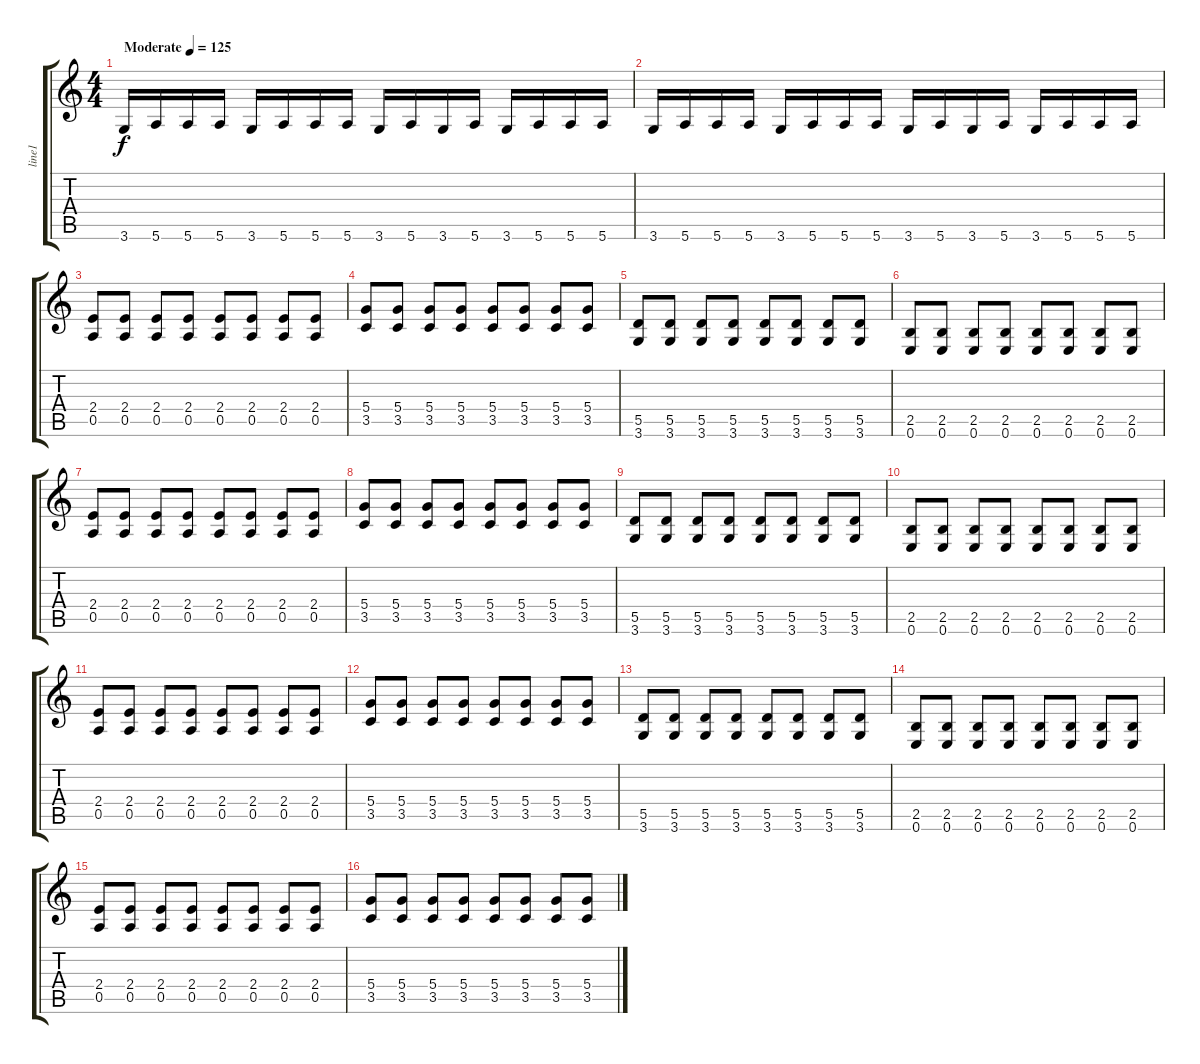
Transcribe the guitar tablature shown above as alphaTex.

\track ("line1" "line1") {instrument distortionguitar}
\staff {score tabs}
\tuning (E4 B3 G3 D3 A2 E2) {hide}
\ts (4 4)
\tempo (125 "Moderate")
\clef g2
\ks c
3.6.16{dy f instrument distortionguitar} 5.6.16 5.6.16 5.6.16 3.6.16 5.6.16 5.6.16 5.6.16 3.6.16 5.6.16 3.6.16 5.6.16 3.6.16 5.6.16 5.6.16 5.6.16 |
3.6.16 5.6.16 5.6.16 5.6.16 3.6.16 5.6.16 5.6.16 5.6.16 3.6.16 5.6.16 3.6.16 5.6.16 3.6.16 5.6.16 5.6.16 5.6.16 |
(2.4 0.5).8 (2.4 0.5).8 (2.4 0.5).8 (2.4 0.5).8 (2.4 0.5).8 (2.4 0.5).8 (2.4 0.5).8 (2.4 0.5).8 |
(5.4 3.5).8 (5.4 3.5).8 (5.4 3.5).8 (5.4 3.5).8 (5.4 3.5).8 (5.4 3.5).8 (5.4 3.5).8 (5.4 3.5).8 |
(5.5 3.6).8 (5.5 3.6).8 (5.5 3.6).8 (5.5 3.6).8 (5.5 3.6).8 (5.5 3.6).8 (5.5 3.6).8 (5.5 3.6).8 |
(2.5 0.6).8 (2.5 0.6).8 (2.5 0.6).8 (2.5 0.6).8 (2.5 0.6).8 (2.5 0.6).8 (2.5 0.6).8 (2.5 0.6).8 |
(2.4 0.5).8 (2.4 0.5).8 (2.4 0.5).8 (2.4 0.5).8 (2.4 0.5).8 (2.4 0.5).8 (2.4 0.5).8 (2.4 0.5).8 |
(5.4 3.5).8 (5.4 3.5).8 (5.4 3.5).8 (5.4 3.5).8 (5.4 3.5).8 (5.4 3.5).8 (5.4 3.5).8 (5.4 3.5).8 |
(5.5 3.6).8 (5.5 3.6).8 (5.5 3.6).8 (5.5 3.6).8 (5.5 3.6).8 (5.5 3.6).8 (5.5 3.6).8 (5.5 3.6).8 |
(2.5 0.6).8 (2.5 0.6).8 (2.5 0.6).8 (2.5 0.6).8 (2.5 0.6).8 (2.5 0.6).8 (2.5 0.6).8 (2.5 0.6).8 |
(2.4 0.5).8 (2.4 0.5).8 (2.4 0.5).8 (2.4 0.5).8 (2.4 0.5).8 (2.4 0.5).8 (2.4 0.5).8 (2.4 0.5).8 |
(5.4 3.5).8 (5.4 3.5).8 (5.4 3.5).8 (5.4 3.5).8 (5.4 3.5).8 (5.4 3.5).8 (5.4 3.5).8 (5.4 3.5).8 |
(5.5 3.6).8 (5.5 3.6).8 (5.5 3.6).8 (5.5 3.6).8 (5.5 3.6).8 (5.5 3.6).8 (5.5 3.6).8 (5.5 3.6).8 |
(2.5 0.6).8 (2.5 0.6).8 (2.5 0.6).8 (2.5 0.6).8 (2.5 0.6).8 (2.5 0.6).8 (2.5 0.6).8 (2.5 0.6).8 |
(2.4 0.5).8 (2.4 0.5).8 (2.4 0.5).8 (2.4 0.5).8 (2.4 0.5).8 (2.4 0.5).8 (2.4 0.5).8 (2.4 0.5).8 |
(5.4 3.5).8 (5.4 3.5).8 (5.4 3.5).8 (5.4 3.5).8 (5.4 3.5).8 (5.4 3.5).8 (5.4 3.5).8 (5.4 3.5).8
